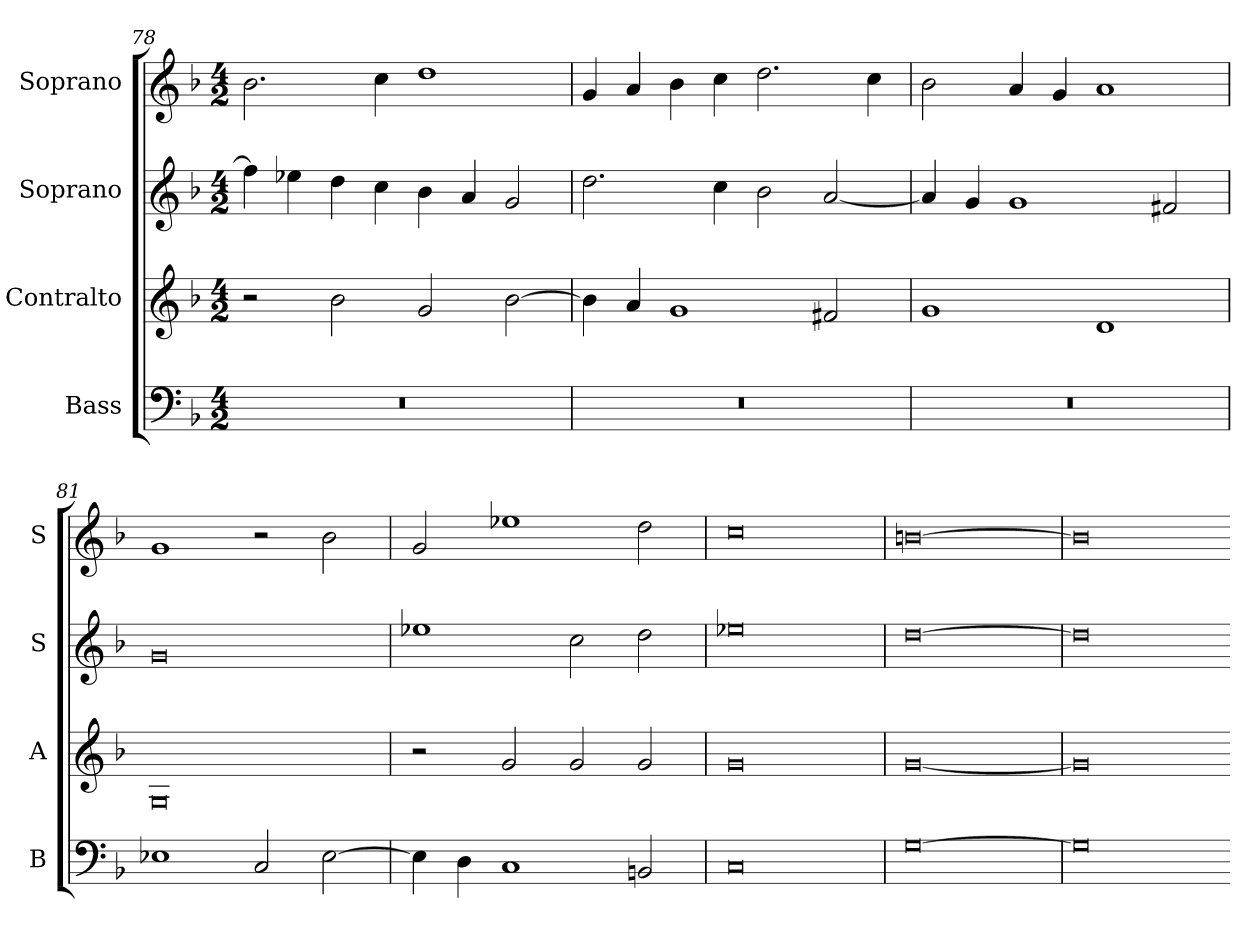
**kern	**kern	**kern	**kern
*part4	*part3	*part2	*part1
*staff4	*staff3	*staff2	*staff1
*I"Bass	*I"Contralto	*I"Soprano	*I"Soprano
*I'B	*I'A	*I'S	*I'S
*clefF4	*clefG2	*clefG2	*clefG2
*k[b-]	*k[b-]	*k[b-]	*k[b-]
*G:dor	*G:dor	*G:dor	*G:dor
*M4/2	*M4/2	*M4/2	*M4/2
=78	=78	=78	=78
0r	2r	4ff]	2.b-
.	.	4ee-X	.
.	2b-	4dd	.
.	.	4cc	4cc
.	2g	4b-	1dd
.	.	4a	.
.	[2b-	2g	.
=79	=79	=79	=79
0r	4b-]	2.dd	4g
.	4a	.	4a
.	1g	.	4b-
.	.	4cc	4cc
.	.	2b-	2.dd
.	2f#X	[2a	.
.	.	.	4cc
=80	=80	=80	=80
0r	1g	4a]	2b-
.	.	4g	.
.	.	1g	4a
.	.	.	4g
.	1d	.	1a
.	.	2f#X	.
=81	=81	=81	=81
1E-X	0G	0g	1g
2C	.	.	2r
[2E-	.	.	2b-
=82	=82	=82	=82
4E-]	2r	1ee-X	2g
4D	.	.	.
1C	2g	.	1ee-X
.	2g	2cc	.
2BBn	2g	2dd	2dd
=83	=83	=83	=83
0C	0g	0ee-X	0cc
=84	=84	=84	=84
[0G	[0g	[0dd	[0bn
=85	=85	=85	=85
0G]	0g]	0dd]	0b]
=-	=-	=-	=-
*-	*-	*-	*-
